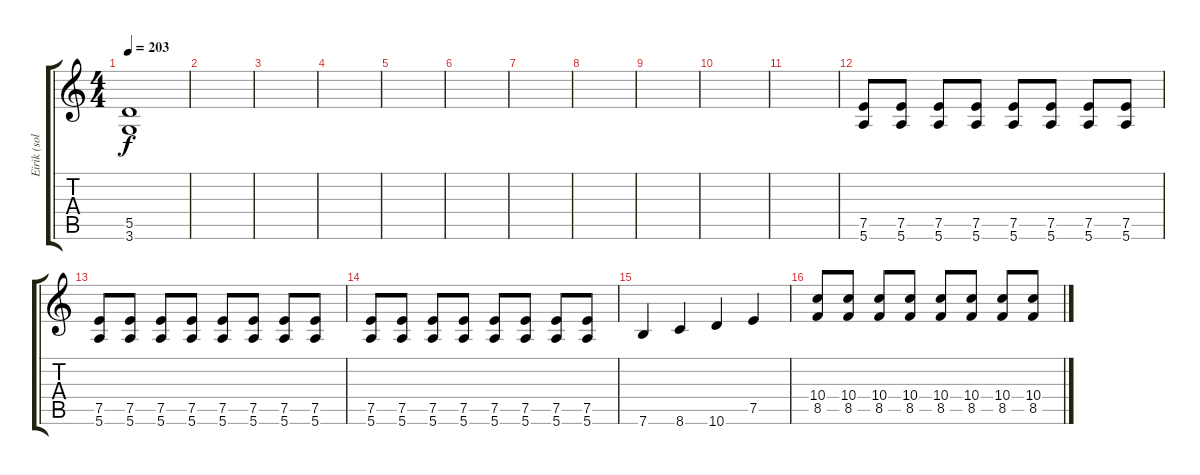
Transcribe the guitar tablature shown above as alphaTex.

\track ("Eirik (solo)" "Eirik (sol") {instrument overdrivenguitar}
\staff {score tabs}
\tuning (E4 B3 G3 D3 A2 E2) {hide}
\ts (4 4)
\tempo 203
\clef g2
\ks c
(5.5{t} 3.6{t}).1{dy f} |
|
|
|
|
|
|
|
|
|
|
(7.5 5.6).8 (7.5 5.6).8 (7.5 5.6).8 (7.5 5.6).8 (7.5 5.6).8 (7.5 5.6).8 (7.5 5.6).8 (7.5 5.6).8 |
(7.5 5.6).8 (7.5 5.6).8 (7.5 5.6).8 (7.5 5.6).8 (7.5 5.6).8 (7.5 5.6).8 (7.5 5.6).8 (7.5 5.6).8 |
(7.5 5.6).8 (7.5 5.6).8 (7.5 5.6).8 (7.5 5.6).8 (7.5 5.6).8 (7.5 5.6).8 (7.5 5.6).8 (7.5 5.6).8 |
7.6.4 8.6.4 10.6.4 7.5.4 |
(10.4 8.5).8 (10.4 8.5).8 (10.4 8.5).8 (10.4 8.5).8 (10.4 8.5).8 (10.4 8.5).8 (10.4 8.5).8 (10.4 8.5).8
